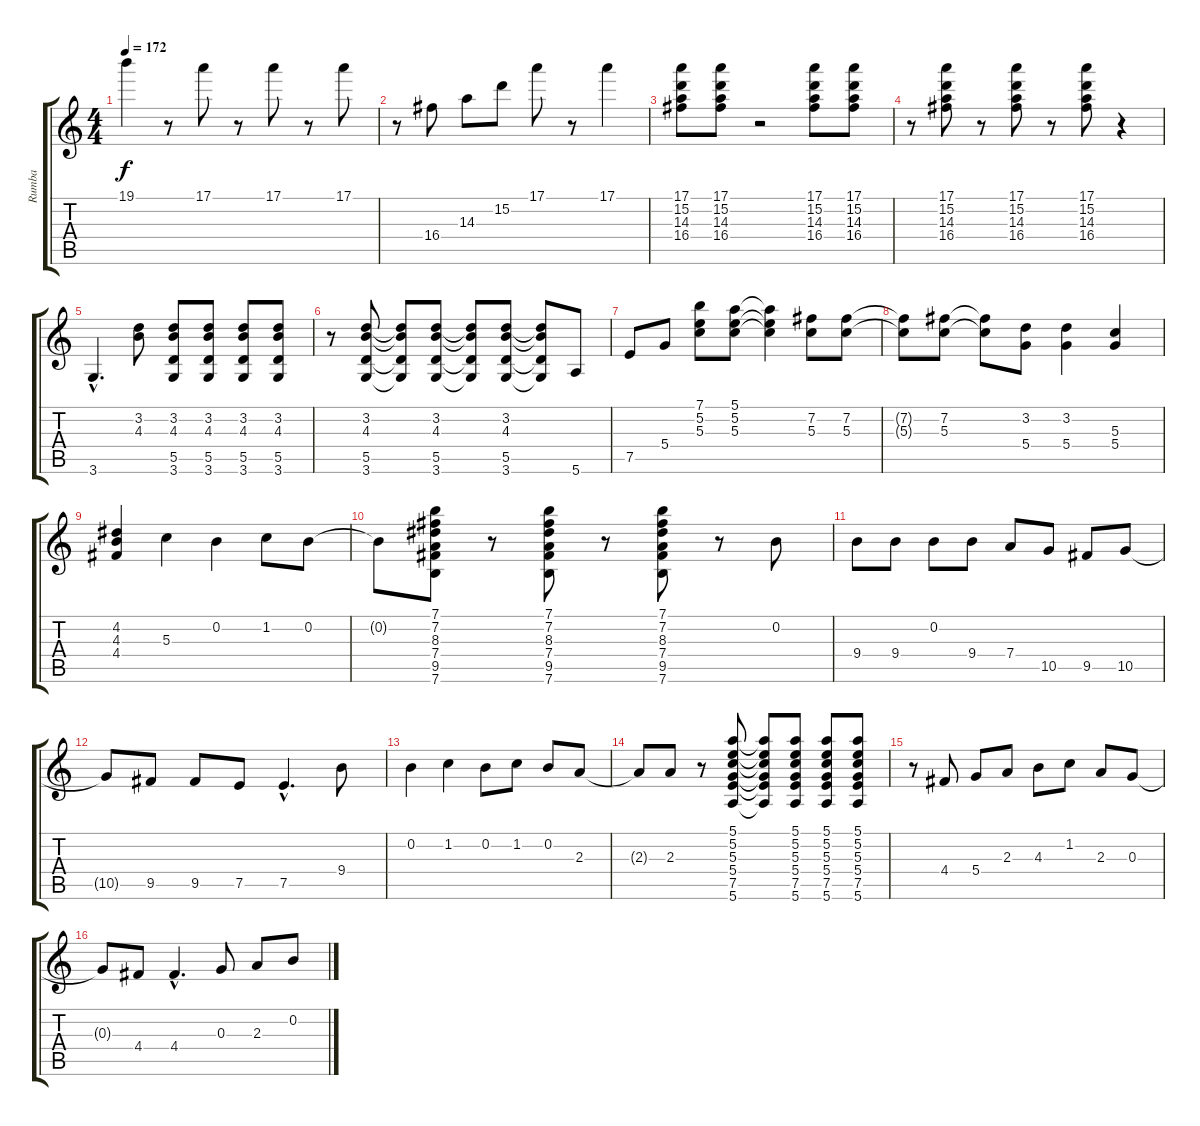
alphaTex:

\track ("Rumba" "Rumba") {instrument acousticguitarnylon}
\staff {score tabs}
\tuning (E4 B3 G3 D3 A2 E2) {hide}
\ts (4 4)
\tempo 172
\clef g2
\ks c
19.1.4{dy f} r.8 17.1.8 r.8 17.1.8 r.8 17.1.8 |
r.8 16.4.8 14.3.8 15.2.8 17.1.8 r.8 17.1.4 |
(17.1 15.2 14.3 16.4).8 (17.1 15.2 14.3 16.4).8 r.2 (17.1 15.2 14.3 16.4).8 (17.1 15.2 14.3 16.4).8 |
r.8 (17.1 15.2 14.3 16.4).8 r.8 (17.1 15.2 14.3 16.4).8 r.8 (17.1 15.2 14.3 16.4).8 r.4 |
3.6{hac}.4{d} (3.2 4.3).8 (3.2 4.3 5.5 3.6).8 (3.2 4.3 5.5 3.6).8 (3.2 4.3 5.5 3.6).8 (3.2 4.3 5.5 3.6).8 |
r.8 (3.2 4.3 5.5 3.6).8 (3.2{t} 4.3{t} 5.5{t} 3.6{t}).8 (3.2 4.3 5.5 3.6).8 (3.2{t} 4.3{t} 5.5{t} 3.6{t}).8 (3.2 4.3 5.5 3.6).8 (3.2{t} 4.3{t} 5.5{t} 3.6{t}).8 5.6.8 |
7.5.8 5.4.8 (7.1 5.2 5.3).8 (5.1 5.2 5.3).8 (5.1{t} 5.2{t} 5.3{t}).4 (7.2 5.3).8 (7.2 5.3).8 |
(7.2{t} 5.3{t}).8 (7.2 5.3).8 (7.2{t} 5.3{t}).8 (3.2 5.4).8 (3.2 5.4).4 (5.3 5.4).4 |
(4.2 4.3 4.4).4 5.3.4 0.2.4 1.2.8 0.2.8 |
0.2{t}.8 (7.1 7.2 8.3 7.4 9.5 7.6).8 r.8 (7.1 7.2 8.3 7.4 9.5 7.6).8 r.8 (7.1 7.2 8.3 7.4 9.5 7.6).8 r.8 0.2.8 |
9.4.8 9.4.8 0.2.8 9.4.8 7.4.8 10.5.8 9.5.8 10.5.8 |
10.5{t}.8 9.5.8 9.5.8 7.5.8 7.5{hac}.4{d} 9.4.8 |
0.2.4 1.2.4 0.2.8 1.2.8 0.2.8 2.3.8 |
2.3{t}.8 2.3.8 r.8 (5.1 5.2 5.3 5.4 7.5 5.6).8 (5.1{t} 5.2{t} 5.3{t} 5.4{t} 7.5{t} 5.6{t}).8 (5.1 5.2 5.3 5.4 7.5 5.6).8 (5.1 5.2 5.3 5.4 7.5 5.6).8 (5.1 5.2 5.3 5.4 7.5 5.6).8 |
r.8 4.4.8 5.4.8 2.3.8 4.3.8 1.2.8 2.3.8 0.3.8 |
0.3{t}.8 4.4.8 4.4{hac}.4{d} 0.3.8 2.3.8 0.2.8
